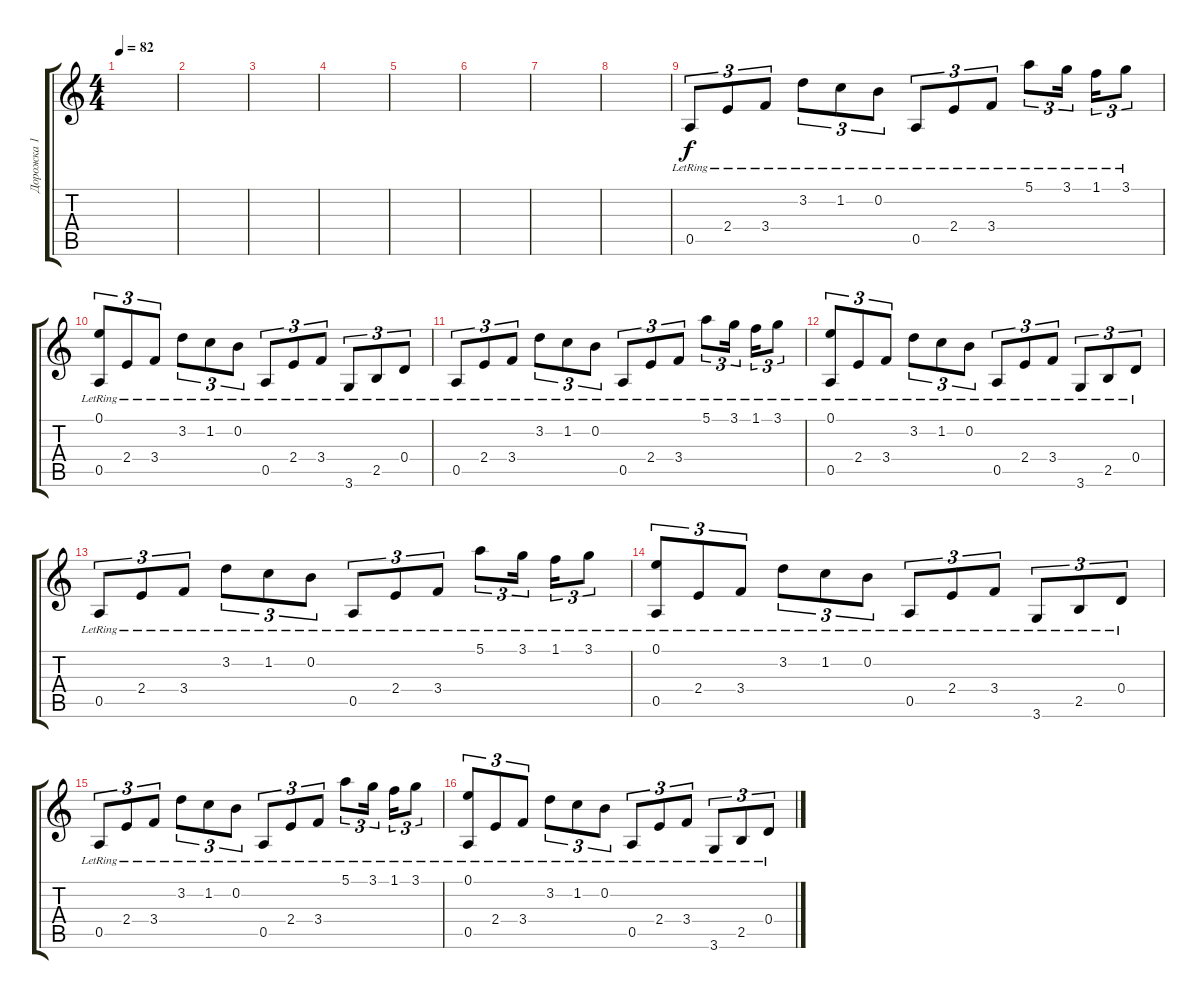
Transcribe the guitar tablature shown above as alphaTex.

\track ("Дорожка 1" "Дорожка 1") {instrument acousticguitarsteel}
\staff {score tabs}
\tuning (E4 B3 G3 D3 A2 E2) {hide}
\ts (4 4)
\tempo 82
\clef g2
\ks c
|
|
|
|
|
|
|
|
0.5{lr}.8{tu (3 2)} 2.4{lr}.8{tu (3 2)} 3.4{lr}.8{tu (3 2)} 3.2{lr}.8{tu (3 2)} 1.2{lr}.8{tu (3 2)} 0.2{lr}.8{tu (3 2)} 0.5{lr}.8{tu (3 2)} 2.4{lr}.8{tu (3 2)} 3.4{lr}.8{tu (3 2)} 5.1{lr}.8{tu (3 2)} 3.1{lr}.16{tu (3 2)} 1.1{lr}.16{tu (3 2)} 3.1{lr}.8{tu (3 2)} |
(0.1{lr} 0.5{lr}).8{tu (3 2)} 2.4{lr}.8{tu (3 2)} 3.4{lr}.8{tu (3 2)} 3.2{lr}.8{tu (3 2)} 1.2{lr}.8{tu (3 2)} 0.2{lr}.8{tu (3 2)} 0.5{lr}.8{tu (3 2)} 2.4{lr}.8{tu (3 2)} 3.4{lr}.8{tu (3 2)} 3.6{lr}.8{tu (3 2)} 2.5{lr}.8{tu (3 2)} 0.4{lr}.8{tu (3 2)} |
0.5{lr}.8{tu (3 2)} 2.4{lr}.8{tu (3 2)} 3.4{lr}.8{tu (3 2)} 3.2{lr}.8{tu (3 2)} 1.2{lr}.8{tu (3 2)} 0.2{lr}.8{tu (3 2)} 0.5{lr}.8{tu (3 2)} 2.4{lr}.8{tu (3 2)} 3.4{lr}.8{tu (3 2)} 5.1{lr}.8{tu (3 2)} 3.1{lr}.16{tu (3 2)} 1.1{lr}.16{tu (3 2)} 3.1{lr}.8{tu (3 2)} |
(0.1{lr} 0.5{lr}).8{tu (3 2)} 2.4{lr}.8{tu (3 2)} 3.4{lr}.8{tu (3 2)} 3.2{lr}.8{tu (3 2)} 1.2{lr}.8{tu (3 2)} 0.2{lr}.8{tu (3 2)} 0.5{lr}.8{tu (3 2)} 2.4{lr}.8{tu (3 2)} 3.4{lr}.8{tu (3 2)} 3.6{lr}.8{tu (3 2)} 2.5{lr}.8{tu (3 2)} 0.4{lr}.8{tu (3 2)} |
0.5{lr}.8{tu (3 2)} 2.4{lr}.8{tu (3 2)} 3.4{lr}.8{tu (3 2)} 3.2{lr}.8{tu (3 2)} 1.2{lr}.8{tu (3 2)} 0.2{lr}.8{tu (3 2)} 0.5{lr}.8{tu (3 2)} 2.4{lr}.8{tu (3 2)} 3.4{lr}.8{tu (3 2)} 5.1{lr}.8{tu (3 2)} 3.1{lr}.16{tu (3 2)} 1.1{lr}.16{tu (3 2)} 3.1{lr}.8{tu (3 2)} |
(0.1{lr} 0.5{lr}).8{tu (3 2)} 2.4{lr}.8{tu (3 2)} 3.4{lr}.8{tu (3 2)} 3.2{lr}.8{tu (3 2)} 1.2{lr}.8{tu (3 2)} 0.2{lr}.8{tu (3 2)} 0.5{lr}.8{tu (3 2)} 2.4{lr}.8{tu (3 2)} 3.4{lr}.8{tu (3 2)} 3.6{lr}.8{tu (3 2)} 2.5{lr}.8{tu (3 2)} 0.4{lr}.8{tu (3 2)} |
0.5{lr}.8{tu (3 2)} 2.4{lr}.8{tu (3 2)} 3.4{lr}.8{tu (3 2)} 3.2{lr}.8{tu (3 2)} 1.2{lr}.8{tu (3 2)} 0.2{lr}.8{tu (3 2)} 0.5{lr}.8{tu (3 2)} 2.4{lr}.8{tu (3 2)} 3.4{lr}.8{tu (3 2)} 5.1{lr}.8{tu (3 2)} 3.1{lr}.16{tu (3 2)} 1.1{lr}.16{tu (3 2)} 3.1{lr}.8{tu (3 2)} |
(0.1{lr} 0.5{lr}).8{tu (3 2)} 2.4{lr}.8{tu (3 2)} 3.4{lr}.8{tu (3 2)} 3.2{lr}.8{tu (3 2)} 1.2{lr}.8{tu (3 2)} 0.2{lr}.8{tu (3 2)} 0.5{lr}.8{tu (3 2)} 2.4{lr}.8{tu (3 2)} 3.4{lr}.8{tu (3 2)} 3.6{lr}.8{tu (3 2)} 2.5{lr}.8{tu (3 2)} 0.4{lr}.8{tu (3 2)}
